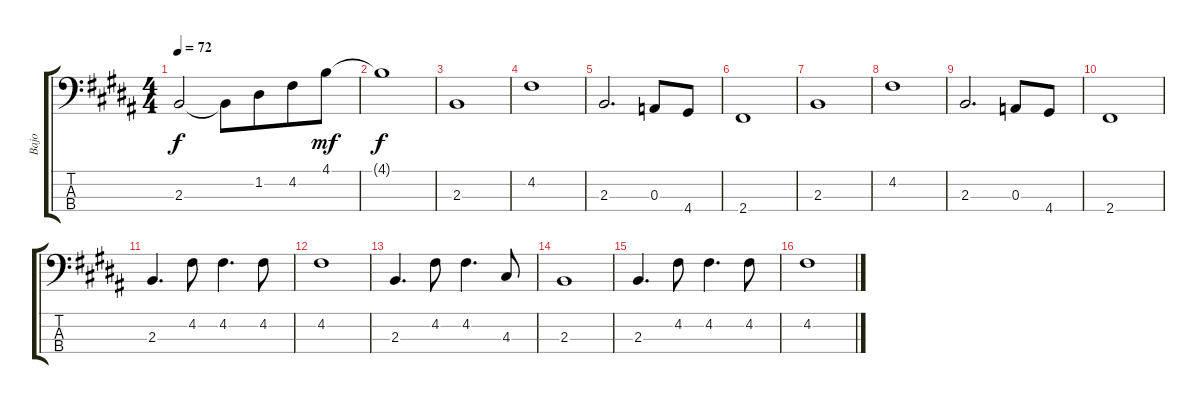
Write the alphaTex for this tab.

\track ("Bajo" "Bajo") {instrument electricbassfinger}
\staff {score tabs}
\tuning (G2 D2 A1 E1) {hide}
\ts (4 4)
\tempo 72
\clef f4
\ks b
2.3.2{dy f} 2.3{t}.8 1.2.8{beam merge} 4.2.8 4.1.8{dy mf} |
4.1{t}.1{dy f} |
2.3.1 |
4.2.1 |
2.3.2{d} 0.3.8 4.4.8 |
2.4.1 |
2.3.1 |
4.2.1 |
2.3.2{d} 0.3.8 4.4.8 |
2.4.1 |
2.3.4{d} 4.2.8 4.2.4{d} 4.2.8 |
4.2.1 |
2.3.4{d} 4.2.8 4.2.4{d} 4.3.8 |
2.3.1 |
2.3.4{d} 4.2.8 4.2.4{d} 4.2.8 |
4.2.1
